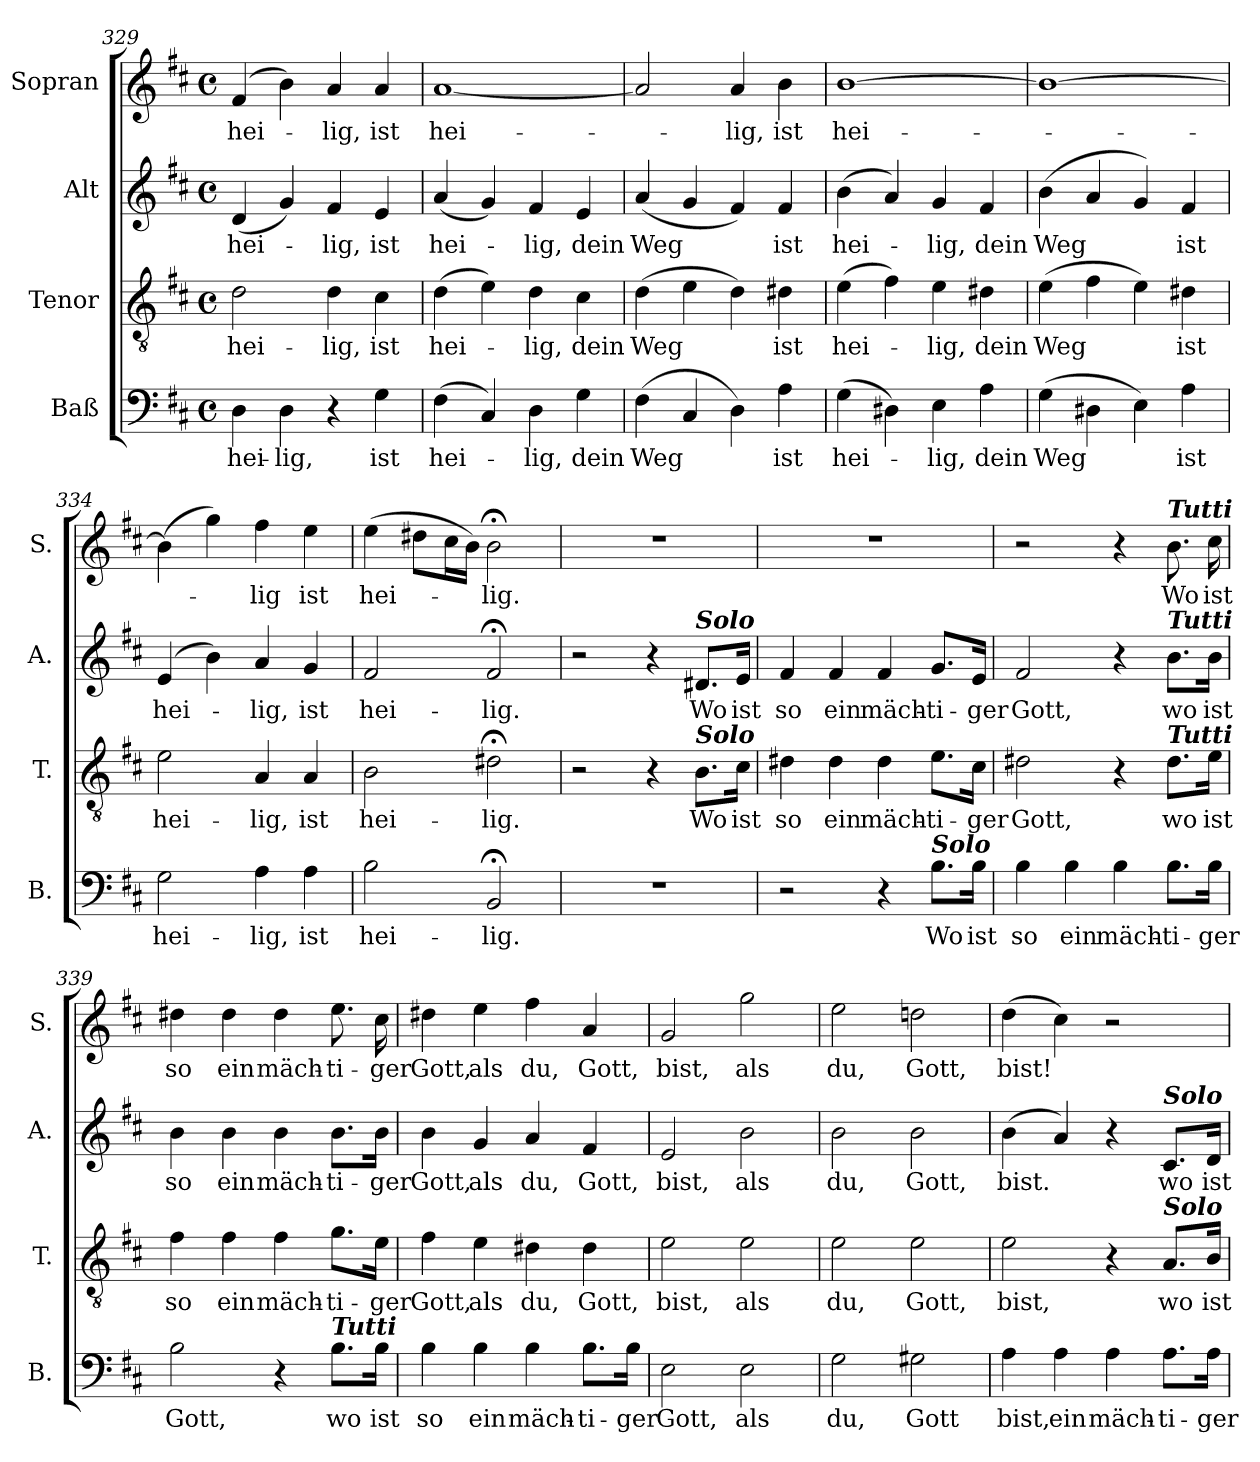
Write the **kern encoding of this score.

**kern	**text	**kern	**text	**kern	**text	**kern	**text
*part4	*part4	*part3	*part3	*part2	*part2	*part1	*part1
*staff4	*staff4	*staff3	*staff3	*staff2	*staff2	*staff1	*staff1
*I"Baß	*	*I"Tenor	*	*I"Alt	*	*I"Sopran	*
*I'B.	*	*I'T.	*	*I'A.	*	*I'S.	*
*clefF4	*	*clefGv2	*	*clefG2	*	*clefG2	*
*k[f#c#]	*	*k[f#c#]	*	*k[f#c#]	*	*k[f#c#]	*
*D:	*	*D:	*	*D:	*	*D:	*
*M4/4	*	*M4/4	*	*M4/4	*	*M4/4	*
*met(c)	*	*met(c)	*	*met(c)	*	*met(c)	*
=329	=329	=329	=329	=329	=329	=329	=329
!	!LO:LY:b	!	!LO:LY:b	!	!LO:LY:b	!	!LO:LY:b
4D\	hei-	2d\	hei-	(<4d/	hei-	(4f#/	hei-
!	!LO:LY:b	!	!	!	!	!	!
4D\	-lig,	.	.	4g/)	.	4b\)	.
!	!	!	!LO:LY:b	!	!LO:LY:b	!	!LO:LY:b
4r	.	4d\	-lig,	4f#/	-lig,	4a/	-lig,
!	!LO:LY:b	!	!LO:LY:b	!	!LO:LY:b	!	!LO:LY:b
4G\	ist	4c#\	ist	4e/	ist	4a/	ist
=330	=330	=330	=330	=330	=330	=330	=330
!	!LO:LY:b	!	!LO:LY:b	!	!LO:LY:b	!	!LO:LY:b
(>4F#\	hei-	(>4d\	hei-	(<4a/	hei-	[1a	hei-
4C#/)	.	4e\)	.	4g/)	.	.	.
!	!LO:LY:b	!	!LO:LY:b	!	!LO:LY:b	!	!
4D\	-lig,	4d\	-lig,	4f#/	-lig,	.	.
!	!LO:LY:b	!	!LO:LY:b	!	!LO:LY:b	!	!
4G\	dein	4c#\	dein	4e/	dein	.	.
=331	=331	=331	=331	=331	=331	=331	=331
!	!LO:LY:b	!	!LO:LY:b	!	!LO:LY:b	!	!
(>4F#\	Weg	(>4d\	Weg	(<4a/	Weg	2a/]	.
4C#/	.	4e\	.	4g/	.	.	.
!	!	!	!	!	!	!	!LO:LY:b
4D\)	.	4d\)	.	4f#/)	.	4a/	-lig,
!	!LO:LY:b	!	!LO:LY:b	!	!LO:LY:b	!	!LO:LY:b
4A\	ist	4d#X\	ist	4f#/	ist	4b\	ist
!!LO:LB:g=z
=332	=332	=332	=332	=332	=332	=332	=332
!	!LO:LY:b	!	!LO:LY:b	!	!LO:LY:b	!	!LO:LY:b
(>4G\	hei-	(>4e\	hei-	(>4b\	hei-	[1b	hei-
4D#X\)	.	4f#\)	.	4a/)	.	.	.
!	!LO:LY:b	!	!LO:LY:b	!	!LO:LY:b	!	!
4E\	-lig,	4e\	-lig,	4g/	-lig,	.	.
!	!LO:LY:b	!	!LO:LY:b	!	!LO:LY:b	!	!
4A\	dein	4d#X\	dein	4f#/	dein	.	.
=333	=333	=333	=333	=333	=333	=333	=333
!	!LO:LY:b	!	!LO:LY:b	!	!LO:LY:b	!	!
(>4G\	Weg	(>4e\	Weg	(>4b\	Weg	1b_	.
4D#X\	.	4f#\	.	4a/	.	.	.
4E\)	.	4e\)	.	4g/)	.	.	.
!	!LO:LY:b	!	!LO:LY:b	!	!LO:LY:b	!	!
4A\	ist	4d#X\	ist	4f#/	ist	.	.
=334	=334	=334	=334	=334	=334	=334	=334
!	!LO:LY:b	!	!LO:LY:b	!	!LO:LY:b	!	!
2G\	hei-	2e\	hei-	(4e/	hei-	(>4b\]	.
.	.	.	.	4b\)	.	4gg\)	.
!	!LO:LY:b	!	!LO:LY:b	!	!LO:LY:b	!	!LO:LY:b
4A\	-lig,	4A/	-lig,	4a/	-lig,	4ff#\	-lig
!	!LO:LY:b	!	!LO:LY:b	!	!LO:LY:b	!	!LO:LY:b
4A\	ist	4A/	ist	4g/	ist	4ee\	ist
=335	=335	=335	=335	=335	=335	=335	=335
!	!LO:LY:b	!	!LO:LY:b	!	!LO:LY:b	!	!LO:LY:b
2B\	hei-	2B\	hei-	2f#/	hei-	(>4ee\	hei-
.	.	.	.	.	.	8dd#X\L	.
.	.	.	.	.	.	16cc#\L	.
.	.	.	.	.	.	16b\JJ)	.
!	!LO:LY:b	!	!LO:LY:b	!	!LO:LY:b	!	!LO:LY:b
2BB;</	-lig.	2d#X;<\	-lig.	2f#;</	-lig.	2b;<\	-lig.
=336	=336	=336	=336	=336	=336	=336	=336
1r	.	2r	.	2r	.	1r	.
.	.	4r	.	4r	.	.	.
!	!	!	!	!LO:TX:a:Bi:t=Solo	!	!	!
!	!	!LO:TX:a:Bi:t=Solo	!	!	!	!	!
!	!	!	!LO:LY:b	!	!LO:LY:b	!	!
.	.	8.B\L	Wo	8.d#X/L	Wo	.	.
!	!	!	!LO:LY:b	!	!LO:LY:b	!	!
.	.	16c#\Jk	ist	16e/Jk	ist	.	.
!!LO:LB:g=z
=337	=337	=337	=337	=337	=337	=337	=337
!	!	!	!LO:LY:b	!	!LO:LY:b	!	!
2r	.	4d#X\	so	4f#/	so	1r	.
!	!	!	!LO:LY:b	!	!LO:LY:b	!	!
.	.	4d#\	ein	4f#/	ein	.	.
!	!	!	!LO:LY:b	!	!LO:LY:b	!	!
4r	.	4d#\	mäch-	4f#/	mäch-	.	.
!LO:TX:a:Bi:t=Solo	!	!	!	!	!	!	!
!	!LO:LY:b	!	!LO:LY:b	!	!LO:LY:b	!	!
8.B\L	Wo	8.e\L	-ti-	8.g/L	-ti-	.	.
!	!LO:LY:b	!	!LO:LY:b	!	!LO:LY:b	!	!
16B\Jk	ist	16c#\Jk	-ger	16e/Jk	-ger	.	.
=338	=338	=338	=338	=338	=338	=338	=338
!	!LO:LY:b	!	!LO:LY:b	!	!LO:LY:b	!	!
4B\	so	2d#X\	Gott,	2f#/	Gott,	2r	.
!	!LO:LY:b	!	!	!	!	!	!
4B\	ein	.	.	.	.	.	.
!	!LO:LY:b	!	!	!	!	!	!
4B\	mäch-	4r	.	4r	.	4r	.
!	!	!	!	!	!	!LO:TX:a:Bi:t=Tutti	!
!	!	!	!	!LO:TX:a:Bi:t=Tutti	!	!	!
!	!	!LO:TX:a:Bi:t=Tutti	!	!	!	!	!
!	!LO:LY:b	!	!LO:LY:b	!	!LO:LY:b	!	!LO:LY:b
8.B\L	-ti-	8.d#\L	wo	8.b\L	wo	8.b\	Wo
!	!LO:LY:b	!	!LO:LY:b	!	!LO:LY:b	!	!LO:LY:b
16B\Jk	-ger	16e\Jk	ist	16b\Jk	ist	16cc#\	ist
=339	=339	=339	=339	=339	=339	=339	=339
!	!LO:LY:b	!	!LO:LY:b	!	!LO:LY:b	!	!LO:LY:b
2B\	Gott,	4f#\	so	4b\	so	4dd#X\	so
!	!	!	!LO:LY:b	!	!LO:LY:b	!	!LO:LY:b
.	.	4f#\	ein	4b\	ein	4dd#\	ein
!	!	!	!LO:LY:b	!	!LO:LY:b	!	!LO:LY:b
4r	.	4f#\	mäch-	4b\	mäch-	4dd#\	mäch-
!LO:TX:a:Bi:t=Tutti	!	!	!	!	!	!	!
!	!LO:LY:b	!	!LO:LY:b	!	!LO:LY:b	!	!LO:LY:b
8.B\L	wo	8.g\L	-ti-	8.b\L	-ti-	8.ee\	-ti-
!	!LO:LY:b	!	!LO:LY:b	!	!LO:LY:b	!	!LO:LY:b
16B\Jk	ist	16e\Jk	-ger	16b\Jk	-ger	16cc#\	-ger
=340	=340	=340	=340	=340	=340	=340	=340
!	!LO:LY:b	!	!LO:LY:b	!	!LO:LY:b	!	!LO:LY:b
4B\	so	4f#\	Gott,	4b\	Gott,	4dd#X\	Gott,
!	!LO:LY:b	!	!LO:LY:b	!	!LO:LY:b	!	!LO:LY:b
4B\	ein	4e\	als	4g/	als	4ee\	als
!	!LO:LY:b	!	!LO:LY:b	!	!LO:LY:b	!	!LO:LY:b
4B\	mäch-	4d#X\	du,	4a/	du,	4ff#\	du,
!	!LO:LY:b	!	!LO:LY:b	!	!LO:LY:b	!	!LO:LY:b
8.B\L	-ti-	4d#\	Gott,	4f#/	Gott,	4a/	Gott,
!	!LO:LY:b	!	!	!	!	!	!
16B\Jk	-ger	.	.	.	.	.	.
!!LO:PB:g=z
=341	=341	=341	=341	=341	=341	=341	=341
!	!LO:LY:b	!	!LO:LY:b	!	!LO:LY:b	!	!LO:LY:b
2E\	Gott,	2e\	bist,	2e/	bist,	2g/	bist,
!	!LO:LY:b	!	!LO:LY:b	!	!LO:LY:b	!	!LO:LY:b
2E\	als	2e\	als	2b\	als	2gg\	als
=342	=342	=342	=342	=342	=342	=342	=342
!	!LO:LY:b	!	!LO:LY:b	!	!LO:LY:b	!	!LO:LY:b
2G\	du,	2e\	du,	2b\	du,	2ee\	du,
!	!LO:LY:b	!	!LO:LY:b	!	!LO:LY:b	!	!LO:LY:b
2G#X\	Gott	2e\	Gott,	2b\	Gott,	2ddn\	Gott,
=343	=343	=343	=343	=343	=343	=343	=343
!	!LO:LY:b	!	!LO:LY:b	!	!LO:LY:b	!	!LO:LY:b
4A\	bist,	2e\	bist,	(>4b\	bist.	(>4dd\	bist!
!	!LO:LY:b	!	!	!	!	!	!
4A\	ein	.	.	4a/)	.	4cc#\)	.
!	!LO:LY:b	!	!	!	!	!	!
4A\	mäch-	4r	.	4r	.	2r	.
!	!	!	!	!LO:TX:a:Bi:t=Solo	!	!	!
!	!	!LO:TX:a:Bi:t=Solo	!	!	!	!	!
!	!LO:LY:b	!	!LO:LY:b	!	!LO:LY:b	!	!
8.A\L	-ti-	8.A/L	wo	8.c#/L	wo	.	.
!	!LO:LY:b	!	!LO:LY:b	!	!LO:LY:b	!	!
16A\Jk	-ger	16B/Jk	ist	16d/Jk	ist	.	.
=	=	=	=	=	=	=	=
*-	*-	*-	*-	*-	*-	*-	*-
